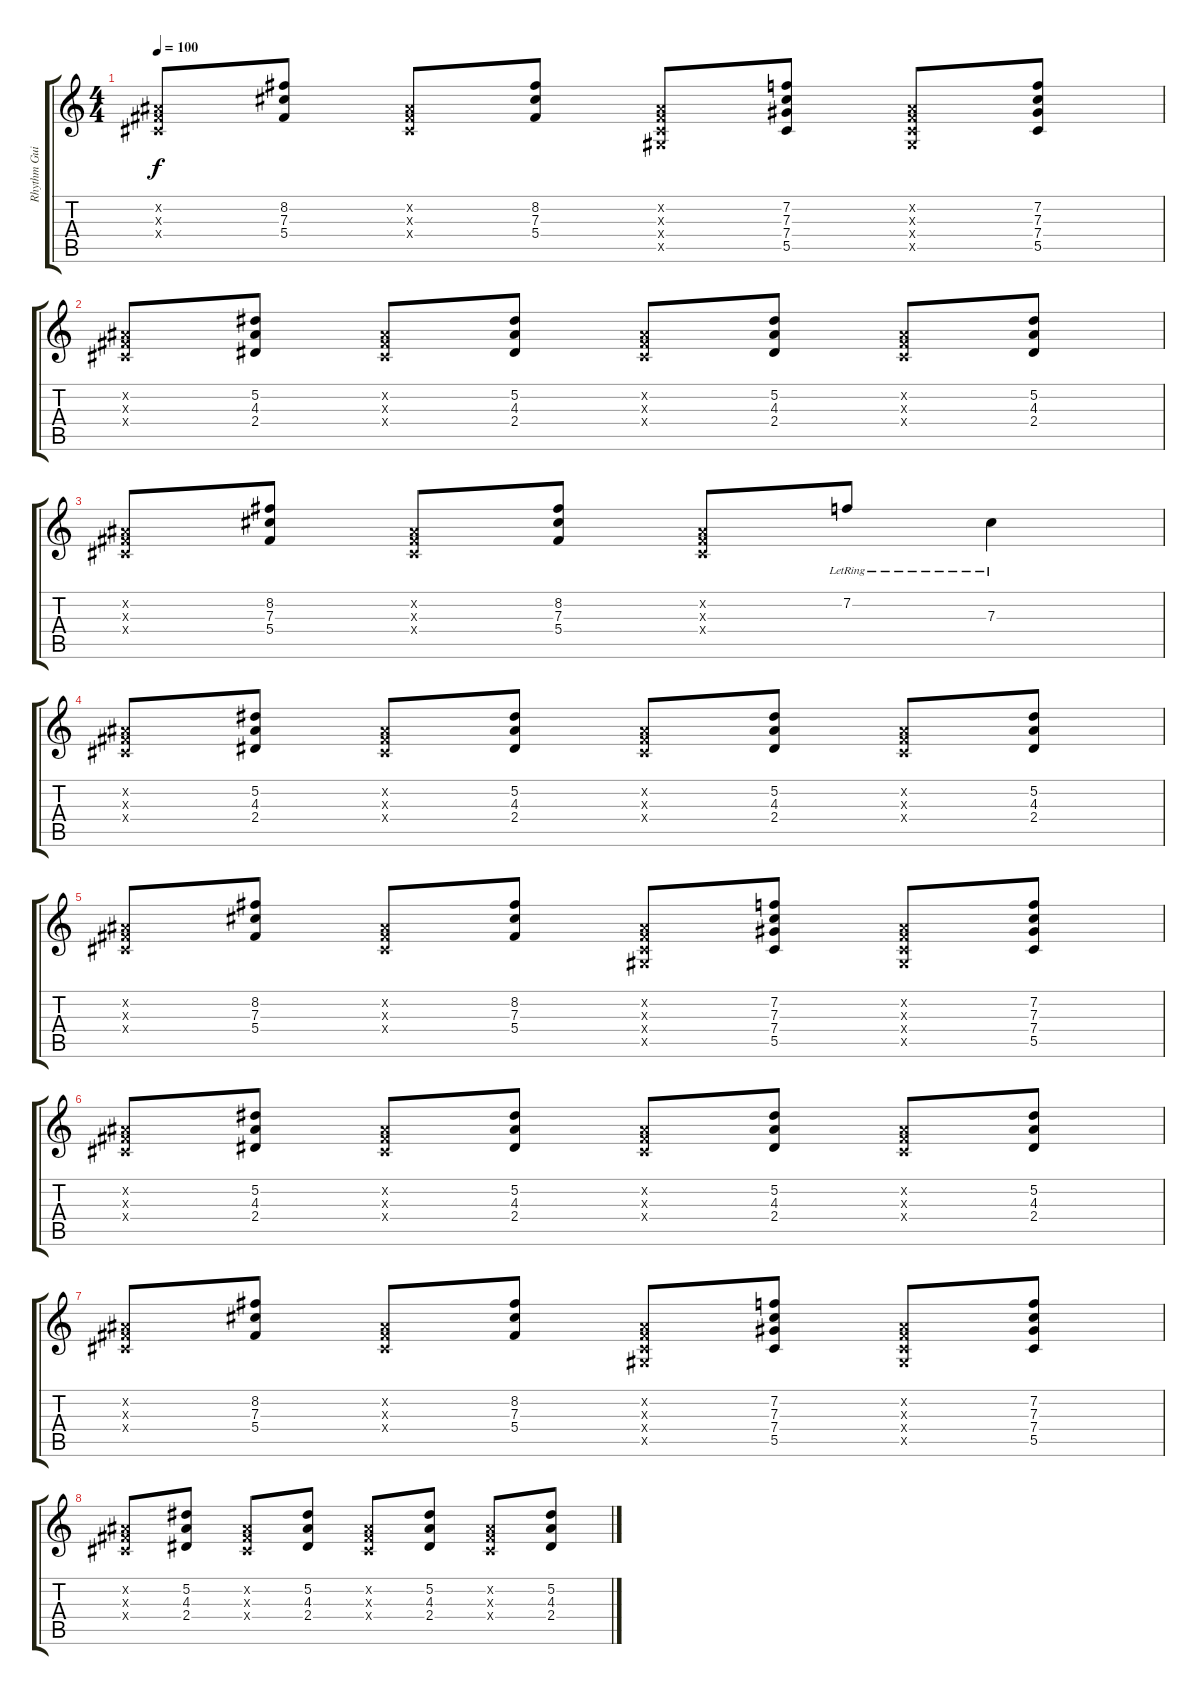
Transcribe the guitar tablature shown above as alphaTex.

\track ("Rhythm Guitar" "Rhythm Gui") {instrument distortionguitar}
\staff {score tabs}
\tuning (Eb4 Bb3 Gb3 Db3 Ab2 Eb2) {hide}
\ts (4 4)
\tempo 100
\clef g2
\ks c
(0.2{x} 0.3{x} 0.4{x}).8{dy f} (8.2 7.3 5.4).8 (0.2{x} 0.3{x} 0.4{x}).8 (8.2 7.3 5.4).8 (0.2{x} 0.3{x} 0.4{x} 0.5{x}).8 (7.2 7.3 7.4 5.5).8 (0.2{x} 0.3{x} 0.4{x} 0.5{x}).8 (7.2 7.3 7.4 5.5).8 |
(0.2{x} 0.3{x} 0.4{x}).8 (5.2 4.3 2.4).8 (0.2{x} 0.3{x} 0.4{x}).8 (5.2 4.3 2.4).8 (0.2{x} 0.3{x} 0.4{x}).8 (5.2 4.3 2.4).8 (0.2{x} 0.3{x} 0.4{x}).8 (5.2 4.3 2.4).8 |
(0.2{x} 0.3{x} 0.4{x}).8 (8.2 7.3 5.4).8 (0.2{x} 0.3{x} 0.4{x}).8 (8.2 7.3 5.4).8 (0.2{x} 0.3{x} 0.4{x}).8 7.2{lr}.8 7.3{lr}.4 |
(0.2{x} 0.3{x} 0.4{x}).8 (5.2 4.3 2.4).8 (0.2{x} 0.3{x} 0.4{x}).8 (5.2 4.3 2.4).8 (0.2{x} 0.3{x} 0.4{x}).8 (5.2 4.3 2.4).8 (0.2{x} 0.3{x} 0.4{x}).8 (5.2 4.3 2.4).8 |
(0.2{x} 0.3{x} 0.4{x}).8 (8.2 7.3 5.4).8 (0.2{x} 0.3{x} 0.4{x}).8 (8.2 7.3 5.4).8 (0.2{x} 0.3{x} 0.4{x} 0.5{x}).8 (7.2 7.3 7.4 5.5).8 (0.2{x} 0.3{x} 0.4{x} 0.5{x}).8 (7.2 7.3 7.4 5.5).8 |
(0.2{x} 0.3{x} 0.4{x}).8 (5.2 4.3 2.4).8 (0.2{x} 0.3{x} 0.4{x}).8 (5.2 4.3 2.4).8 (0.2{x} 0.3{x} 0.4{x}).8 (5.2 4.3 2.4).8 (0.2{x} 0.3{x} 0.4{x}).8 (5.2 4.3 2.4).8 |
(0.2{x} 0.3{x} 0.4{x}).8 (8.2 7.3 5.4).8 (0.2{x} 0.3{x} 0.4{x}).8 (8.2 7.3 5.4).8 (0.2{x} 0.3{x} 0.4{x} 0.5{x}).8 (7.2 7.3 7.4 5.5).8 (0.2{x} 0.3{x} 0.4{x} 0.5{x}).8 (7.2 7.3 7.4 5.5).8 |
(0.2{x} 0.3{x} 0.4{x}).8 (5.2 4.3 2.4).8 (0.2{x} 0.3{x} 0.4{x}).8 (5.2 4.3 2.4).8 (0.2{x} 0.3{x} 0.4{x}).8 (5.2 4.3 2.4).8 (0.2{x} 0.3{x} 0.4{x}).8 (5.2 4.3 2.4).8
